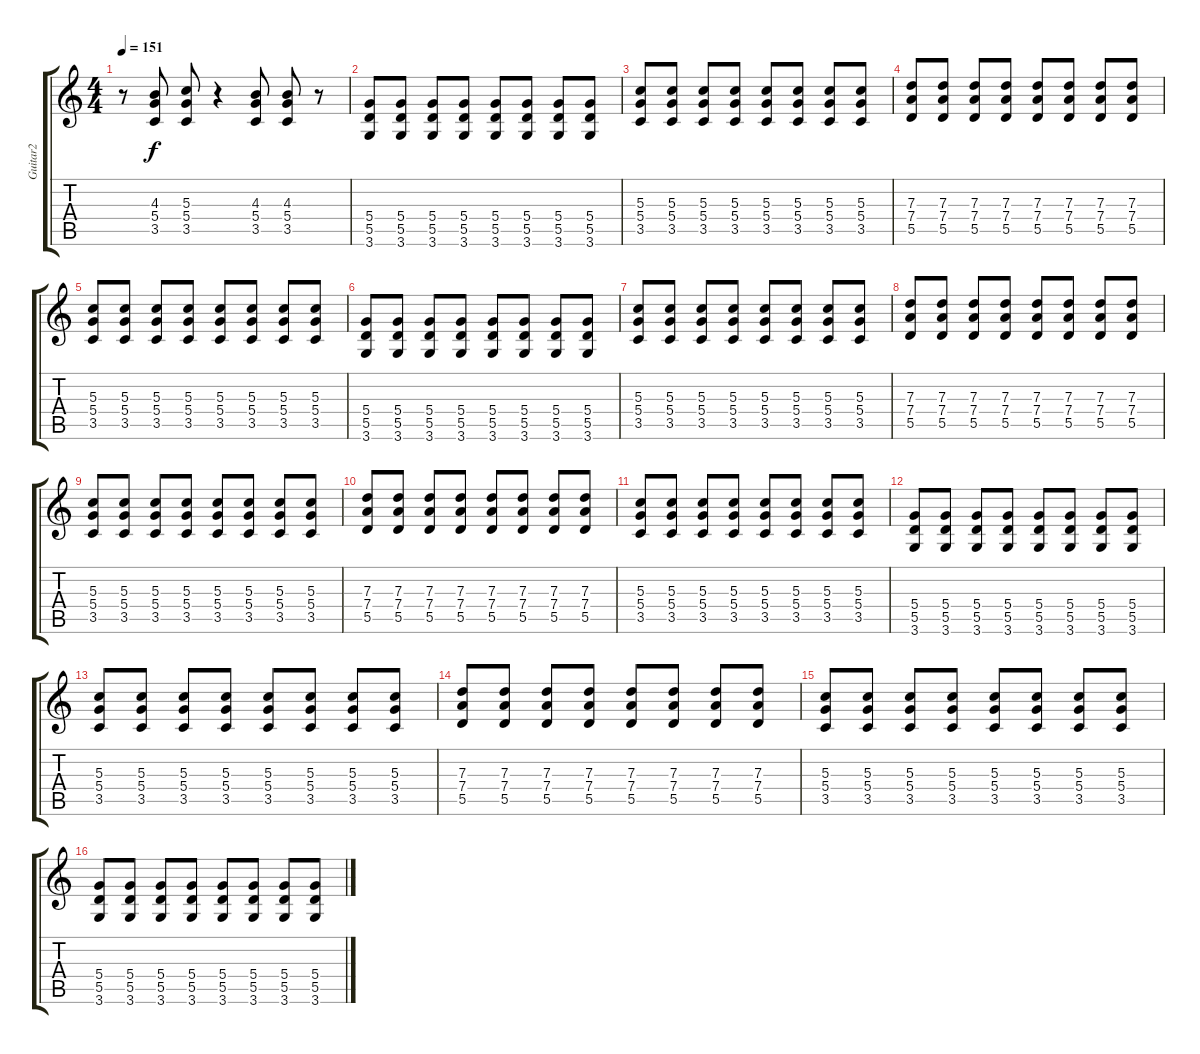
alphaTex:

\track ("Guitar2" "Guitar2") {instrument distortionguitar}
\staff {score tabs}
\tuning (E4 B3 G3 D3 A2 E2) {hide}
\ts (4 4)
\tempo 151
\clef g2
\ks c
r.8{dy f} (4.3 5.4 3.5).8 (5.3 5.4 3.5).8 r.4 (4.3 5.4 3.5).8 (4.3 5.4 3.5).8 r.8 |
(5.4 5.5 3.6).8 (5.4 5.5 3.6).8 (5.4 5.5 3.6).8 (5.4 5.5 3.6).8 (5.4 5.5 3.6).8 (5.4 5.5 3.6).8 (5.4 5.5 3.6).8 (5.4 5.5 3.6).8 |
(5.3 5.4 3.5).8 (5.3 5.4 3.5).8 (5.3 5.4 3.5).8 (5.3 5.4 3.5).8 (5.3 5.4 3.5).8 (5.3 5.4 3.5).8 (5.3 5.4 3.5).8 (5.3 5.4 3.5).8 |
(7.3 7.4 5.5).8 (7.3 7.4 5.5).8 (7.3 7.4 5.5).8 (7.3 7.4 5.5).8 (7.3 7.4 5.5).8 (7.3 7.4 5.5).8 (7.3 7.4 5.5).8 (7.3 7.4 5.5).8 |
(5.3 5.4 3.5).8 (5.3 5.4 3.5).8 (5.3 5.4 3.5).8 (5.3 5.4 3.5).8 (5.3 5.4 3.5).8 (5.3 5.4 3.5).8 (5.3 5.4 3.5).8 (5.3 5.4 3.5).8 |
(5.4 5.5 3.6).8 (5.4 5.5 3.6).8 (5.4 5.5 3.6).8 (5.4 5.5 3.6).8 (5.4 5.5 3.6).8 (5.4 5.5 3.6).8 (5.4 5.5 3.6).8 (5.4 5.5 3.6).8 |
(5.3 5.4 3.5).8 (5.3 5.4 3.5).8 (5.3 5.4 3.5).8 (5.3 5.4 3.5).8 (5.3 5.4 3.5).8 (5.3 5.4 3.5).8 (5.3 5.4 3.5).8 (5.3 5.4 3.5).8 |
(7.3 7.4 5.5).8 (7.3 7.4 5.5).8 (7.3 7.4 5.5).8 (7.3 7.4 5.5).8 (7.3 7.4 5.5).8 (7.3 7.4 5.5).8 (7.3 7.4 5.5).8 (7.3 7.4 5.5).8 |
(5.3 5.4 3.5).8 (5.3 5.4 3.5).8 (5.3 5.4 3.5).8 (5.3 5.4 3.5).8 (5.3 5.4 3.5).8 (5.3 5.4 3.5).8 (5.3 5.4 3.5).8 (5.3 5.4 3.5).8 |
(7.3 7.4 5.5).8 (7.3 7.4 5.5).8 (7.3 7.4 5.5).8 (7.3 7.4 5.5).8 (7.3 7.4 5.5).8 (7.3 7.4 5.5).8 (7.3 7.4 5.5).8 (7.3 7.4 5.5).8 |
(5.3 5.4 3.5).8 (5.3 5.4 3.5).8 (5.3 5.4 3.5).8 (5.3 5.4 3.5).8 (5.3 5.4 3.5).8 (5.3 5.4 3.5).8 (5.3 5.4 3.5).8 (5.3 5.4 3.5).8 |
(5.4 5.5 3.6).8 (5.4 5.5 3.6).8 (5.4 5.5 3.6).8 (5.4 5.5 3.6).8 (5.4 5.5 3.6).8 (5.4 5.5 3.6).8 (5.4 5.5 3.6).8 (5.4 5.5 3.6).8 |
(5.3 5.4 3.5).8 (5.3 5.4 3.5).8 (5.3 5.4 3.5).8 (5.3 5.4 3.5).8 (5.3 5.4 3.5).8 (5.3 5.4 3.5).8 (5.3 5.4 3.5).8 (5.3 5.4 3.5).8 |
(7.3 7.4 5.5).8 (7.3 7.4 5.5).8 (7.3 7.4 5.5).8 (7.3 7.4 5.5).8 (7.3 7.4 5.5).8 (7.3 7.4 5.5).8 (7.3 7.4 5.5).8 (7.3 7.4 5.5).8 |
(5.3 5.4 3.5).8 (5.3 5.4 3.5).8 (5.3 5.4 3.5).8 (5.3 5.4 3.5).8 (5.3 5.4 3.5).8 (5.3 5.4 3.5).8 (5.3 5.4 3.5).8 (5.3 5.4 3.5).8 |
(5.4 5.5 3.6).8 (5.4 5.5 3.6).8 (5.4 5.5 3.6).8 (5.4 5.5 3.6).8 (5.4 5.5 3.6).8 (5.4 5.5 3.6).8 (5.4 5.5 3.6).8 (5.4 5.5 3.6).8
